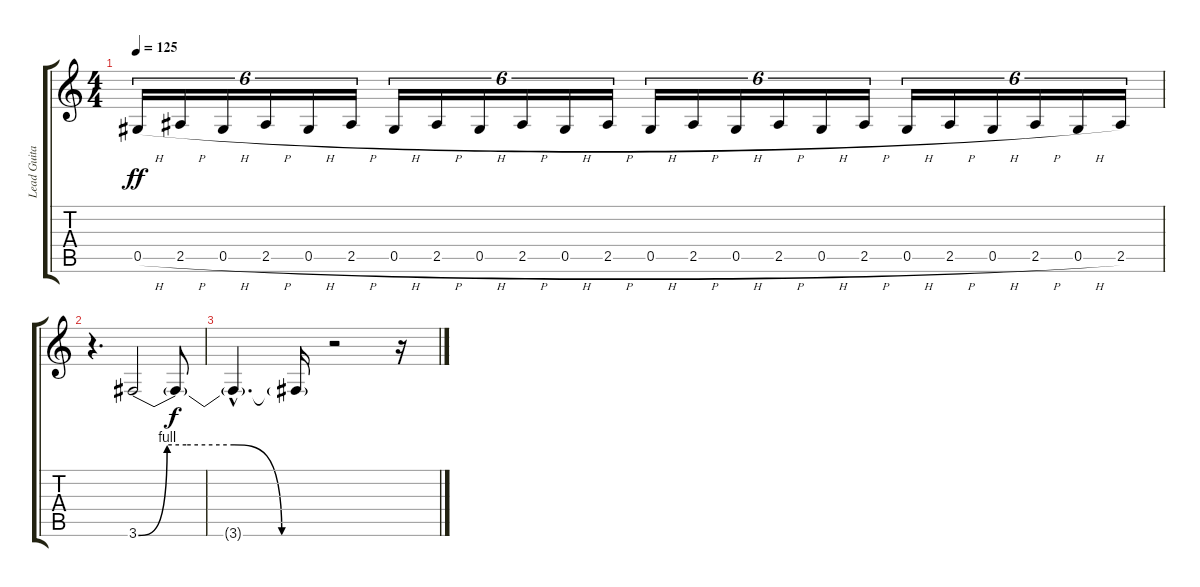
\track ("Lead Guitar" "Lead Guita") {instrument overdrivenguitar}
\staff {score tabs}
\tuning (Eb4 Bb3 Gb3 Db3 Ab2 Eb2) {hide}
\ts (4 4)
\tempo 125
\clef g2
\ks c
0.5{h}.16{tu (6 4) dy ff} 2.5{h}.16{tu (6 4)} 0.5{h}.16{tu (6 4)} 2.5{h}.16{tu (6 4)} 0.5{h}.16{tu (6 4)} 2.5{h}.16{tu (6 4)} 0.5{h}.16{tu (6 4)} 2.5{h}.16{tu (6 4)} 0.5{h}.16{tu (6 4) volume 0} 2.5{h}.16{tu (6 4)} 0.5{h}.16{tu (6 4)} 2.5{h}.16{tu (6 4)} 0.5{h}.16{tu (6 4)} 2.5{h}.16{tu (6 4)} 0.5{h}.16{tu (6 4)} 2.5{h}.16{tu (6 4)} 0.5{h}.16{tu (6 4)} 2.5{h}.16{tu (6 4)} 0.5{h}.16{tu (6 4)} 2.5{h}.16{tu (6 4)} 0.5{h}.16{tu (6 4)} 2.5{h}.16{tu (6 4)} 0.5{h}.16{tu (6 4)} 2.5.16{tu (6 4)} |
r.4{d} 3.6{be (custom 0 0 9 4 15 4 30 4 45 0 60 0)}.2 3.6{t}.8{dy f} |
3.6{hac t}.4{d} 3.6{t}.16 r.2 r.16
